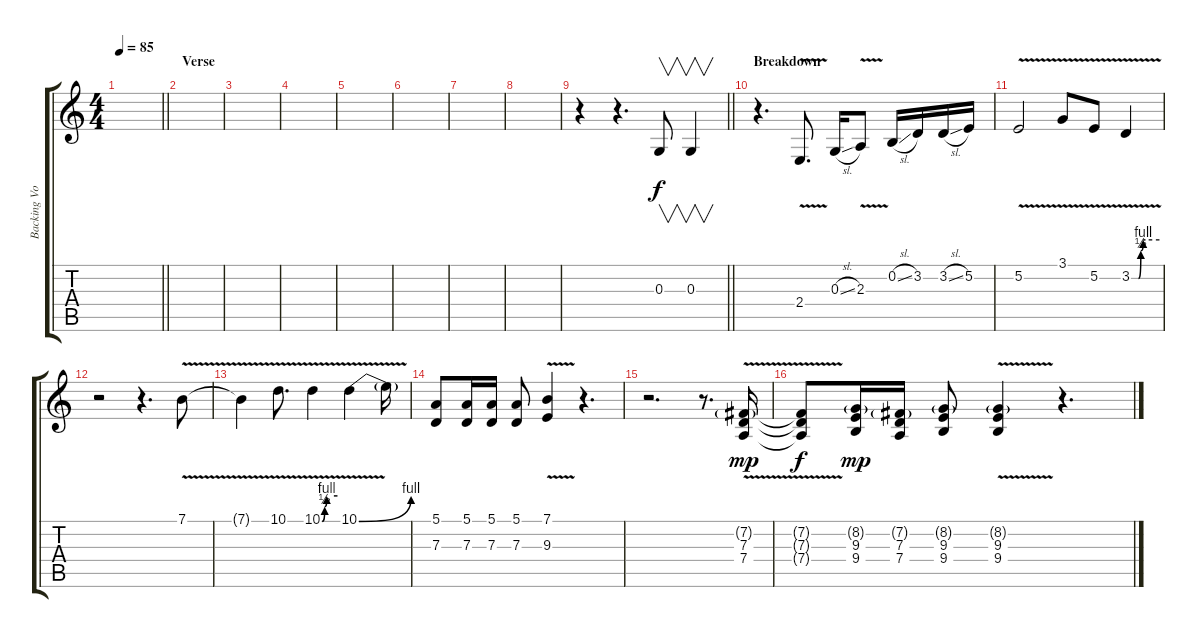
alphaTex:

\track ("Backing Vocals 2" "Backing Vo") {instrument choiraahs}
\staff {score tabs}
\tuning (E4 B3 G3 D3 A2 E2) {hide}
\ts (4 4)
\tempo 85
\clef g2
\barLineRight lightlight
\ks c
|
\section ("" "Verse")
|
|
|
|
|
|
|
\barLineRight lightlight
r.4 r.4{d} 0.3.8{v} 0.3.4{v} |
\section ("" "Breakdown")
r.4{d} 2.4{v}.8{d} 0.3{sl}.16 2.3{v}.8 0.2{sl}.16 3.2.16 3.2{sl}.16 5.2.16 |
5.2{v}.2 3.1{v}.8 5.2{v}.8 3.2{be (custom 0 0 15 0 20 2 25 4 30 4 60 4) v}.4 |
r.2 r.4{d} 7.1{v}.8 |
7.1{t}.4 10.1{v}.8{d} 10.1{be (custom 0 0 10 2 18 4 60 4) v}.4 10.1{be (bend 0 0 60 4) v}.4 10.1{t}.16 |
(5.1 7.3).8 (5.1 7.3).16 (5.1 7.3).16 (5.1 7.3).8 (7.1{v} 9.3{v}).4 r.4{d} |
r.2{d} r.8{d} (7.2{v g} 7.3{v} 7.4{v}).16{dy mp} |
(7.2{t} 7.3{t} 7.4{t}).8{dy f} (8.2{g} 9.3 9.4).16{dy mp} (7.2{g} 7.3 7.4).16 (8.2{g} 9.3 9.4).8 (8.2{g} 9.3{v} 9.4{v}).4 r.4{d}
